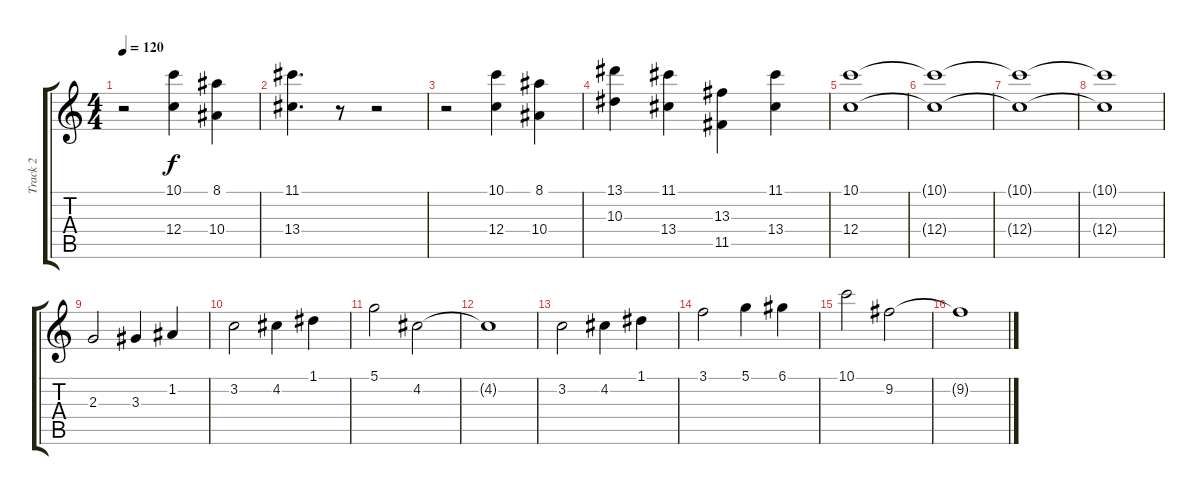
\track ("Track 2" "Track 2") {instrument stringensemble1}
\staff {score tabs}
\tuning (D5 A4 F4 C4 G3 D3) {hide}
\ts (4 4)
\tempo 120
\clef g2
\ks c
r.2{dy f} (10.1 12.4).4 (8.1 10.4).4 |
(11.1 13.4).4{d} r.8 r.2 |
r.2 (10.1 12.4).4 (8.1 10.4).4 |
(13.1 10.3).4 (11.1 13.4).4 (13.3 11.5).4 (11.1 13.4).4 |
(10.1 12.4).1 |
(10.1{t} 12.4{t}).1 |
(10.1{t} 12.4{t}).1 |
(10.1{t} 12.4{t}).1 |
2.3.2 3.3.4 1.2.4 |
3.2.2 4.2.4 1.1.4 |
5.1.2 4.2.2 |
4.2{t}.1 |
3.2.2 4.2.4 1.1.4 |
3.1.2 5.1.4 6.1.4 |
10.1.2 9.2.2 |
9.2{t}.1
